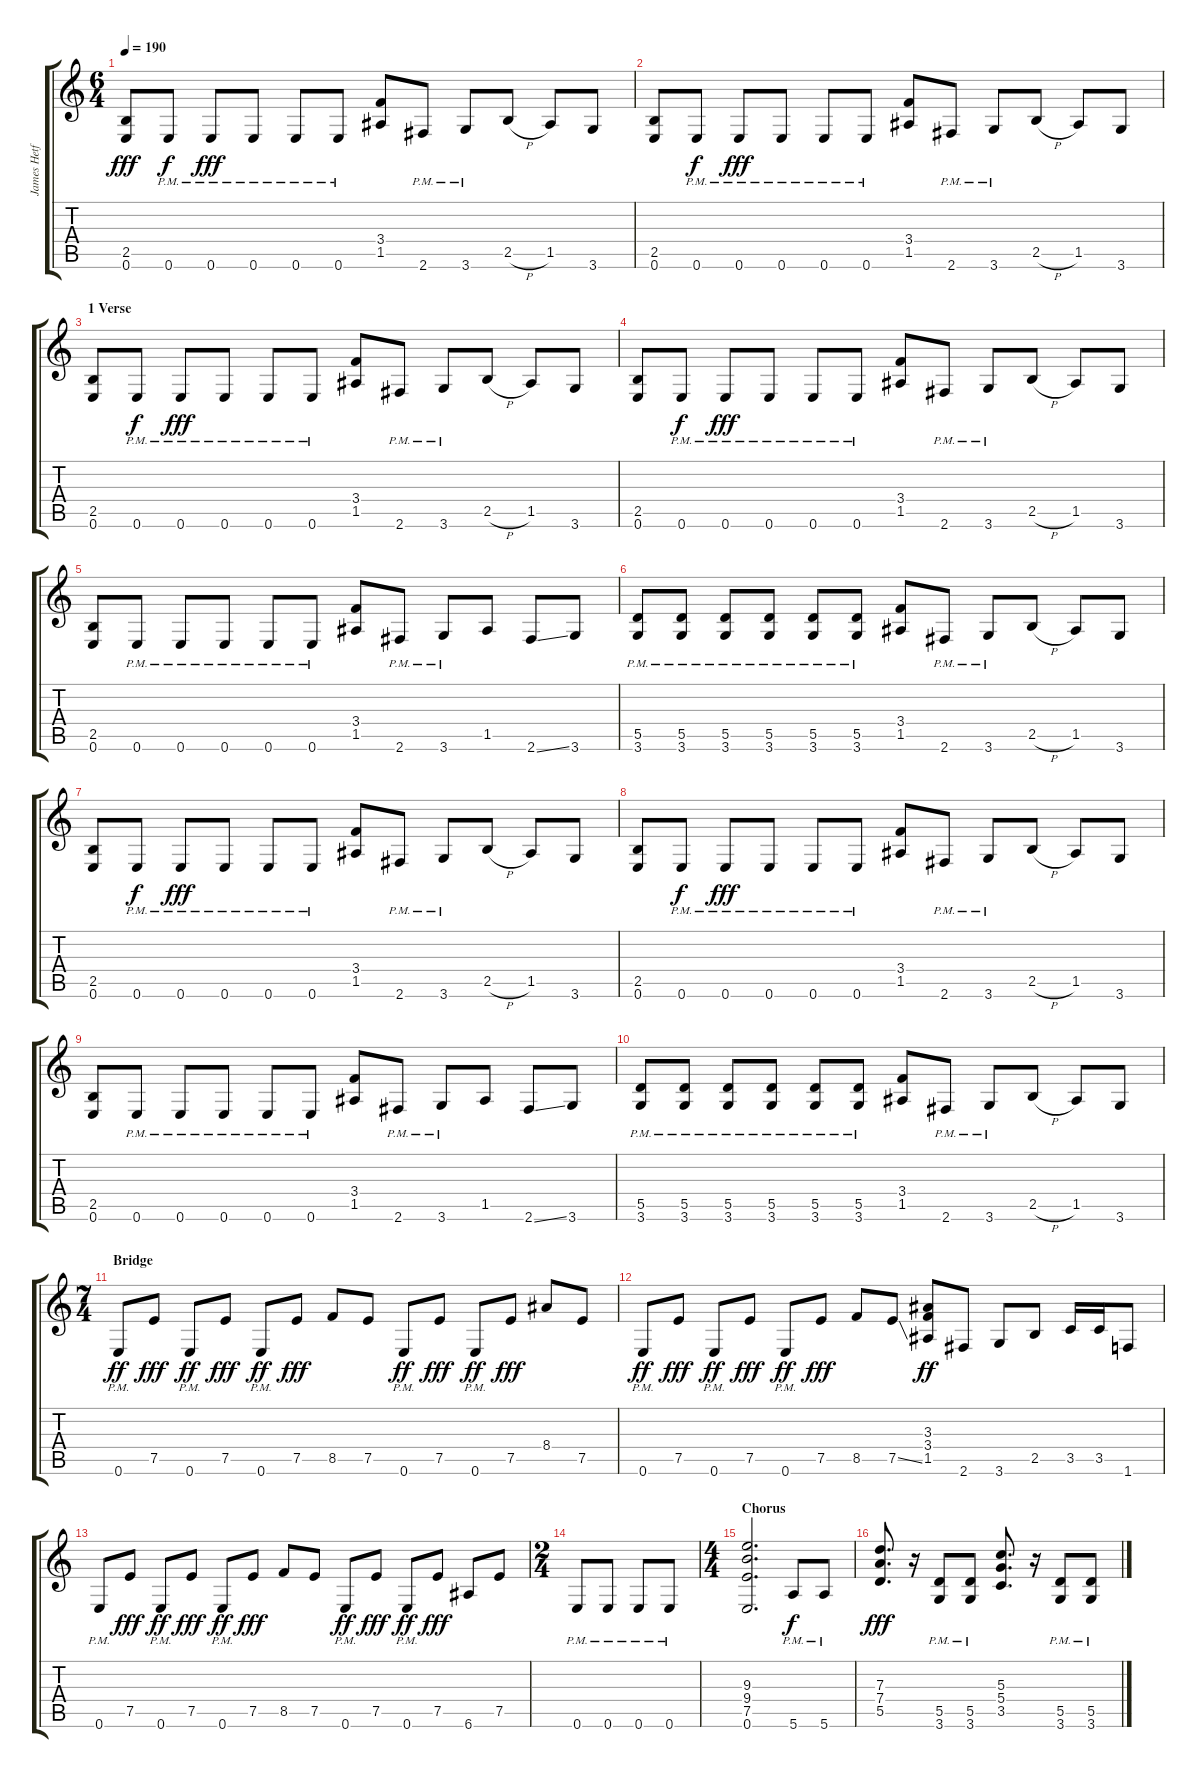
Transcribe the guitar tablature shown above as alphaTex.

\track ("James Hetfield (Guitar I)" "James Hetf") {instrument distortionguitar}
\staff {score tabs}
\tuning (E4 B3 G3 D3 A2 E2) {hide}
\ts (6 4)
\tempo 190
\clef g2
\ks c
(2.5 0.6).8{dy fff} 0.6{pm}.8{dy f} 0.6{pm}.8{dy fff} 0.6{pm}.8 0.6{pm}.8 0.6{pm}.8 (3.4 1.5).8 2.6{pm}.8 3.6{pm}.8 2.5{h}.8 1.5.8 3.6.8 |
(2.5 0.6).8 0.6{pm}.8{dy f} 0.6{pm}.8{dy fff} 0.6{pm}.8 0.6{pm}.8 0.6{pm}.8 (3.4 1.5).8 2.6{pm}.8 3.6{pm}.8 2.5{h}.8 1.5.8 3.6.8 |
\section ("" "1 Verse")
(2.5 0.6).8 0.6{pm}.8{dy f} 0.6{pm}.8{dy fff} 0.6{pm}.8 0.6{pm}.8 0.6{pm}.8 (3.4 1.5).8 2.6{pm}.8 3.6{pm}.8 2.5{h}.8 1.5.8 3.6.8 |
(2.5 0.6).8 0.6{pm}.8{dy f} 0.6{pm}.8{dy fff} 0.6{pm}.8 0.6{pm}.8 0.6{pm}.8 (3.4 1.5).8 2.6{pm}.8 3.6{pm}.8 2.5{h}.8 1.5.8 3.6.8 |
(2.5 0.6).8 0.6{pm}.8 0.6{pm}.8 0.6{pm}.8 0.6{pm}.8 0.6{pm}.8 (3.4 1.5).8 2.6{pm}.8 3.6{pm}.8 1.5.8 2.6{ss}.8 3.6.8 |
(5.5 3.6{pm}).8 (5.5 3.6{pm}).8 (5.5 3.6{pm}).8 (5.5 3.6{pm}).8 (5.5 3.6{pm}).8 (5.5 3.6{pm}).8 (3.4 1.5).8 2.6{pm}.8 3.6{pm}.8 2.5{h}.8 1.5.8 3.6.8 |
(2.5 0.6).8 0.6{pm}.8{dy f} 0.6{pm}.8{dy fff} 0.6{pm}.8 0.6{pm}.8 0.6{pm}.8 (3.4 1.5).8 2.6{pm}.8 3.6{pm}.8 2.5{h}.8 1.5.8 3.6.8 |
(2.5 0.6).8 0.6{pm}.8{dy f} 0.6{pm}.8{dy fff} 0.6{pm}.8 0.6{pm}.8 0.6{pm}.8 (3.4 1.5).8 2.6{pm}.8 3.6{pm}.8 2.5{h}.8 1.5.8 3.6.8 |
(2.5 0.6).8 0.6{pm}.8 0.6{pm}.8 0.6{pm}.8 0.6{pm}.8 0.6{pm}.8 (3.4 1.5).8 2.6{pm}.8 3.6{pm}.8 1.5.8 2.6{ss}.8 3.6.8 |
(5.5 3.6{pm}).8 (5.5 3.6{pm}).8 (5.5 3.6{pm}).8 (5.5 3.6{pm}).8 (5.5 3.6{pm}).8 (5.5 3.6{pm}).8 (3.4 1.5).8 2.6{pm}.8 3.6{pm}.8 2.5{h}.8 1.5.8 3.6.8 |
\ts (7 4)
\section ("" "Bridge")
0.6{pm}.8{dy ff} 7.5.8{dy fff} 0.6{pm}.8{dy ff} 7.5.8{dy fff} 0.6{pm}.8{dy ff} 7.5.8{dy fff} 8.5.8 7.5.8 0.6{pm}.8{dy ff} 7.5.8{dy fff} 0.6{pm}.8{dy ff} 7.5.8{dy fff} 8.4.8 7.5.8 |
0.6{pm}.8{dy ff} 7.5.8{dy fff} 0.6{pm}.8{dy ff} 7.5.8{dy fff} 0.6{pm}.8{dy ff} 7.5.8{dy fff} 8.5.8 7.5{ss}.8 (3.3 3.4 1.5).8{dy ff} 2.6.8 3.6.8 2.5.8 3.5.16 3.5.16 1.6.8 |
0.6{pm}.8 7.5.8{dy fff} 0.6{pm}.8{dy ff} 7.5.8{dy fff} 0.6{pm}.8{dy ff} 7.5.8{dy fff} 8.5.8 7.5.8 0.6{pm}.8{dy ff} 7.5.8{dy fff} 0.6{pm}.8{dy ff} 7.5.8{dy fff} 6.6.8 7.5.8 |
\ts (2 4)
0.6{pm}.8 0.6{pm}.8 0.6{pm}.8 0.6{pm}.8 |
\ts (4 4)
\section ("" "Chorus")
(9.3 9.4 7.5 0.6).2{d} 5.6{pm}.8{dy f} 5.6{pm}.8 |
(7.3 7.4 5.5).8{d dy fff} r.16 (5.5 3.6{pm}).8 (5.5 3.6{pm}).8 (5.3 5.4 3.5).8{d} r.16 (5.5 3.6{pm}).8 (5.5 3.6{pm}).8
